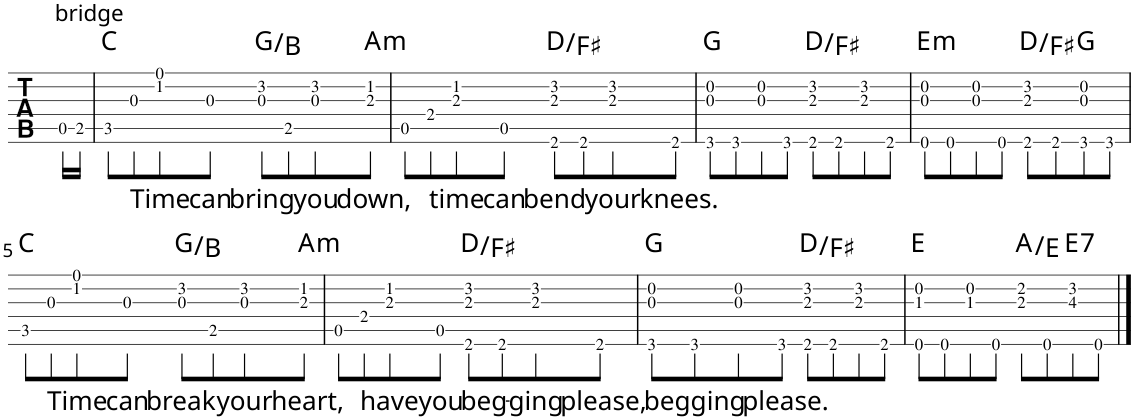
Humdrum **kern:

**kern	**text	**harte
*part1	*part1	*part1
*staff1	*staff1	*
*I"Guitar	*	*
*I'Guit.	*	*
*stria6	*	*
*	*	*
*k[]	*	*
*M4/4	*	*
=	=	=
!LO:TX:a:t=bridge	!	!
16AA\LL	.	.
16BB\JJ	.	.
=1	=1	=1
8C\L	.	C:maj
8G\	.	.
!	!LO:LY:b	!
8c\ 8e\	Time	.
!	!LO:LY:b	!
8G\J	can	.
!	!LO:LY:b	!
8G\ 8d\L	bring	G:maj/3
8BB\	.	.
!	!LO:LY:b	!
8G\ 8d\	you	.
!	!LO:LY:b	!LO:H:kt=m
8A\ 8c\J	down,	A:min
=2	=2	=2
8AA\L	.	.
8E\	.	.
!	!LO:LY:b	!
8A\ 8c\	time	.
!	!LO:LY:b	!
8AA\J	can	.
!	!LO:LY:b	!
8FF#\ 8A\ 8d\L	bend	D:maj/3
8FF#\	.	.
!	!LO:LY:b	!
8A\ 8d\	your	.
!	!LO:LY:b	!
8FF#\J	knees.	.
=3	=3	=3
8GG\ 8G\ 8B\L	.	G:maj
8GG\	.	.
8G\ 8B\	.	.
8GG\J	.	.
8FF#\ 8A\ 8d\L	.	D:maj/3
8FF#\	.	.
8A\ 8d\	.	.
8FF#\J	.	.
=4	=4	=4
!	!	!LO:H:kt=m
8EE\ 8G\ 8B\L	.	E:min
8EE\	.	.
8G\ 8B\	.	.
8EE\J	.	.
8FF#\ 8A\ 8d\L	.	D:maj/3
8FF#\	.	.
8GG\ 8G\ 8B\	.	G:maj
8GG\J	.	.
!!LO:LB:g=z
=5	=5	=5
8C\L	.	C:maj
8G\	.	.
!	!LO:LY:b	!
8c\ 8e\	Time	.
!	!LO:LY:b	!
8G\J	can	.
!	!LO:LY:b	!
8G\ 8d\L	break	G:maj/3
8BB\	.	.
!	!LO:LY:b	!
8G\ 8d\	your	.
!	!LO:LY:b	!LO:H:kt=m
8A\ 8c\J	heart,	A:min
=6	=6	=6
8AA\L	.	.
8E\	.	.
!	!LO:LY:b	!
8A\ 8c\	have	.
!	!LO:LY:b	!
8AA\J	you	.
!	!LO:LY:b	!
8FF#\ 8A\ 8d\L	beg-	D:maj/3
8FF#\	.	.
!	!LO:LY:b	!
8A\ 8d\	-ging	.
!	!LO:LY:b	!
8FF#\J	please,	.
=7	=7	=7
8GG\ 8G\ 8B\L	.	G:maj
!	!LO:LY:b	!
8GG\	begging	.
8G\ 8B\	.	.
!	!LO:LY:b	!
8GG\J	please.	.
8FF#\ 8A\ 8d\L	.	D:maj/3
8FF#\	.	.
8A\ 8d\	.	.
8FF#\J	.	.
=8	=8	=8
8EE\ 8G#\ 8B\L	.	E:maj
8EE\	.	.
8G#\ 8B\	.	.
8EE\J	.	.
8A\ 8c#\L	.	A:maj/5
8EE\	.	.
!	!	!LO:H:kt=7
8B\ 8d\	.	E:7
8EE\J	.	.
==	==	==
*-	*-	*-
